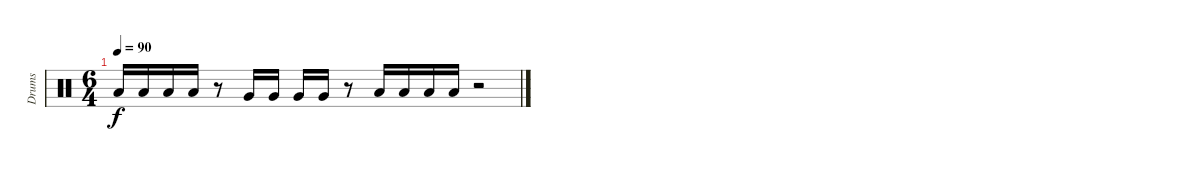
\track ("Drums" "Drums") {instrument percussion}
\staff {score}
\articulation defaults
\ts (6 4)
\tempo 90
\clef neutral
\ks c "Low Floor Tom (hit)".16{dy f} "Low Floor Tom (hit)".16 "Low Floor Tom (hit)".16 "Low Floor Tom (hit)".16
r.8 "Very Low Tom (hit)".16 "Very Low Tom (hit)".16 "Very Low Tom (hit)".16 "Very Low Tom (hit)".16 r.8 "Low Floor Tom (hit)".16 "Low Floor Tom (hit)".16 "Low Floor Tom (hit)".16 "Low Floor Tom (hit)".16 r.2
